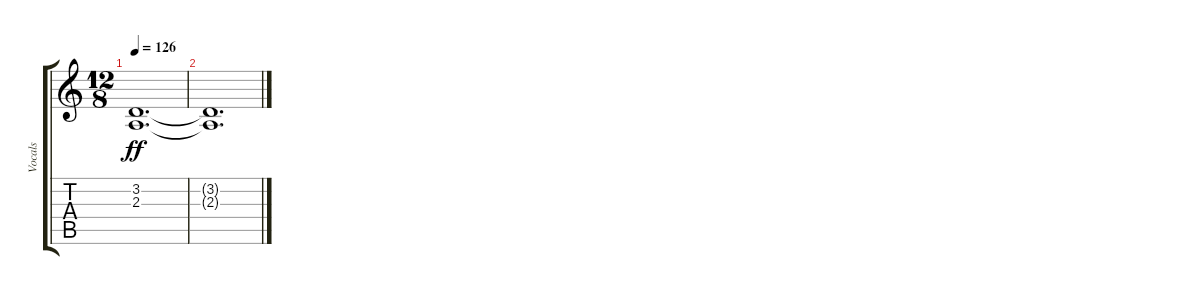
\track ("Vocals" "Vocals") {instrument flute}
\staff {score tabs}
\tuning (E4 B3 G3 D3 A2 E2) {hide}
\ts (12 8)
\tempo 126
\clef g2
\ks c
(3.2 2.3).1{d dy ff} |
(3.2{t} 2.3{t}).1{d}
